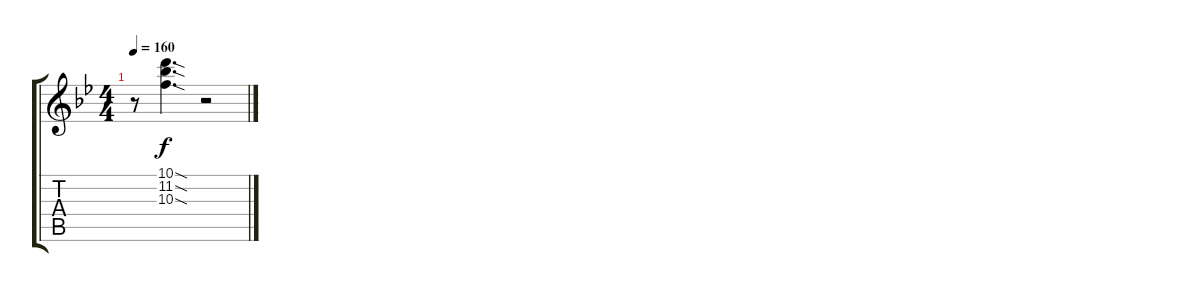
\track "" {instrument acousticguitarsteel}
\staff {score tabs}
\tuning (E4 B3 G3 D3 A2 E2) {hide}
\ts (4 4)
\tempo 160
\clef g2
\ks gminor
r.8{dy f} (10.1{sod} 11.2{sod} 10.3{sod}).4{d} r.2
